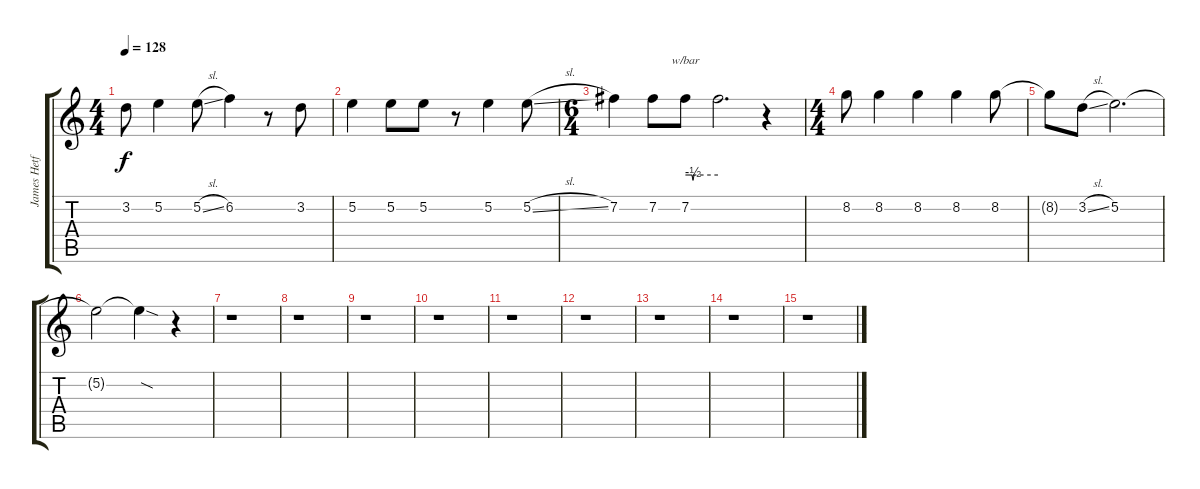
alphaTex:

\track ("James Hetfield (Vocals)" "James Hetf") {instrument overdrivenguitar}
\staff {score tabs}
\tuning (E4 B3 G3 D3 A2 E2) {hide}
\ts (4 4)
\tempo 128
\clef g2
\ks c
3.2.8{dy f} 5.2.4 5.2{sl}.8 6.2.4 r.8 3.2.8 |
5.2.4 5.2.8 5.2.8 r.8 5.2.4 5.2{sl}.8 |
\ts (6 4)
7.2.4 7.2.8 7.2.8{tbe (custom default 0 0 12 0 14 -2 16 0 60 0)} 7.2{t}.2{d} r.4 |
\ts (4 4)
8.2.8 8.2.4 8.2.4 8.2.4 8.2.8 |
8.2{t}.8 3.2{sl}.8 5.2.2{d} |
5.2{t}.2 5.2{sod t}.4 r.4 |
r.1 |
r.1 |
r.1 |
r.1 |
r.1 |
r.1 |
r.1 |
r.1 |
r.1
